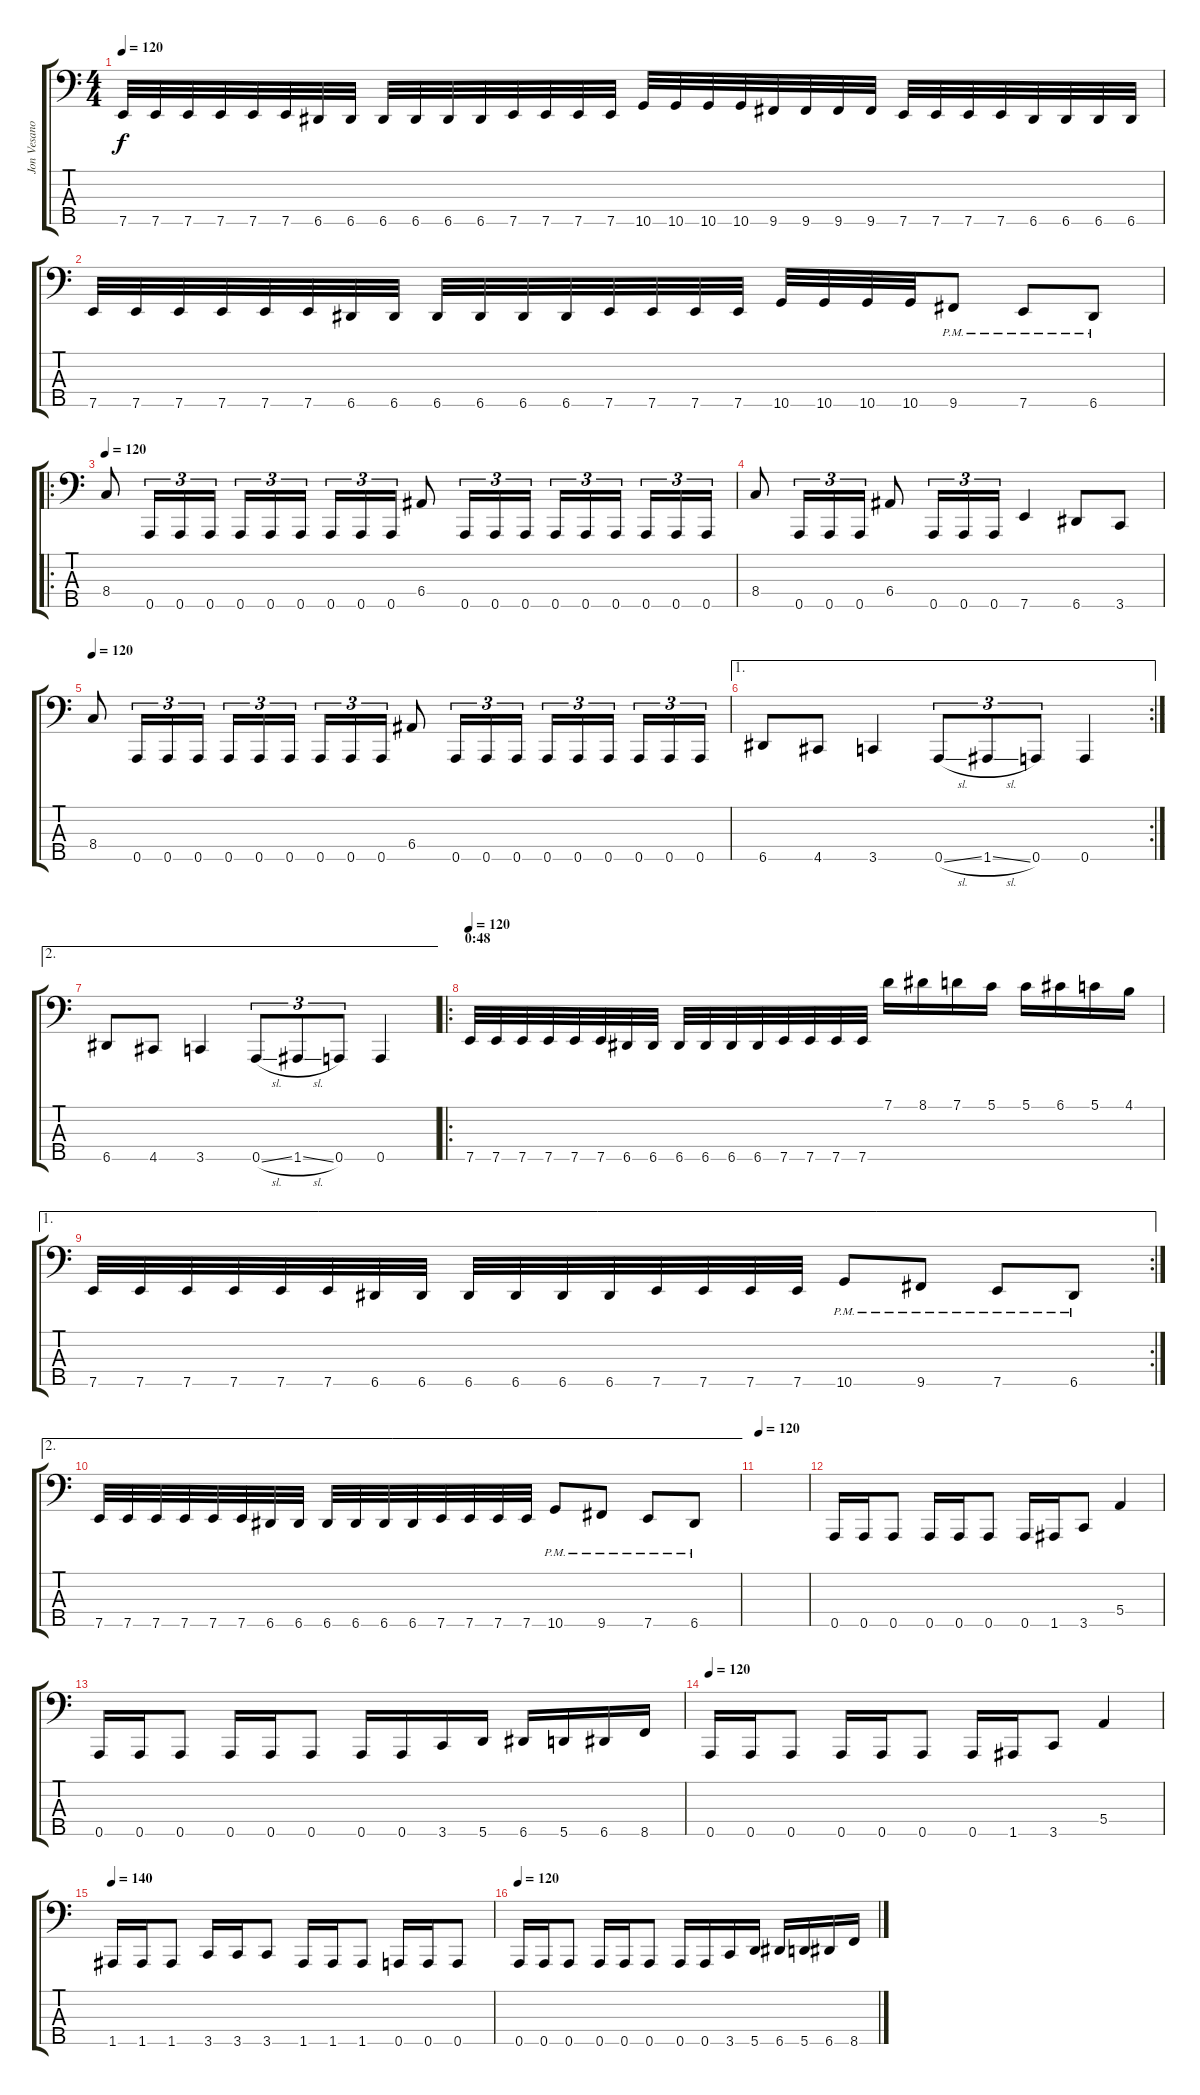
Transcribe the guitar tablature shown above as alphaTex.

\track ("Jon Vesano" "Jon Vesano") {instrument electricbasspick}
\staff {score tabs}
\tuning (G2 D2 A1 E1 A0) {hide}
\ts (4 4)
\tempo 120
\clef f4
\ks c
7.5.32{dy f} 7.5.32 7.5.32 7.5.32 7.5.32 7.5.32 6.5.32 6.5.32 6.5.32 6.5.32 6.5.32 6.5.32 7.5.32 7.5.32 7.5.32 7.5.32 10.5.32 10.5.32 10.5.32 10.5.32 9.5.32 9.5.32 9.5.32 9.5.32 7.5.32 7.5.32 7.5.32 7.5.32 6.5.32 6.5.32 6.5.32 6.5.32 |
7.5.32 7.5.32 7.5.32 7.5.32 7.5.32 7.5.32 6.5.32 6.5.32 6.5.32 6.5.32 6.5.32 6.5.32 7.5.32 7.5.32 7.5.32 7.5.32 10.5.32 10.5.32 10.5.32 10.5.32 9.5{pm}.8 7.5{pm}.8 6.5{pm}.8 |
\ro
\tempo 120
8.4.8 0.5.16{tu (3 2)} 0.5.16{tu (3 2)} 0.5.16{tu (3 2)} 0.5.16{tu (3 2)} 0.5.16{tu (3 2)} 0.5.16{tu (3 2)} 0.5.16{tu (3 2)} 0.5.16{tu (3 2)} 0.5.16{tu (3 2)} 6.4.8 0.5.16{tu (3 2)} 0.5.16{tu (3 2)} 0.5.16{tu (3 2)} 0.5.16{tu (3 2)} 0.5.16{tu (3 2)} 0.5.16{tu (3 2)} 0.5.16{tu (3 2)} 0.5.16{tu (3 2)} 0.5.16{tu (3 2)} |
8.4.8 0.5.16{tu (3 2)} 0.5.16{tu (3 2)} 0.5.16{tu (3 2)} 6.4.8 0.5.16{tu (3 2)} 0.5.16{tu (3 2)} 0.5.16{tu (3 2)} 7.5.4 6.5.8 3.5.8 |
\tempo 120
8.4.8 0.5.16{tu (3 2)} 0.5.16{tu (3 2)} 0.5.16{tu (3 2)} 0.5.16{tu (3 2)} 0.5.16{tu (3 2)} 0.5.16{tu (3 2)} 0.5.16{tu (3 2)} 0.5.16{tu (3 2)} 0.5.16{tu (3 2)} 6.4.8 0.5.16{tu (3 2)} 0.5.16{tu (3 2)} 0.5.16{tu (3 2)} 0.5.16{tu (3 2)} 0.5.16{tu (3 2)} 0.5.16{tu (3 2)} 0.5.16{tu (3 2)} 0.5.16{tu (3 2)} 0.5.16{tu (3 2)} |
\ae 1
\rc 2
6.5.8 4.5.8 3.5.4 0.5{sl}.8{tu (3 2)} 1.5{sl}.8{tu (3 2)} 0.5.8{tu (3 2)} 0.5.4 |
\ae 2
6.5.8 4.5.8 3.5.4 0.5{sl}.8{tu (3 2)} 1.5{sl}.8{tu (3 2)} 0.5.8{tu (3 2)} 0.5.4 |
\ro
\section ("" "0:48")
\tempo 120
7.5.32 7.5.32 7.5.32 7.5.32 7.5.32 7.5.32 6.5.32 6.5.32 6.5.32 6.5.32 6.5.32 6.5.32 7.5.32 7.5.32 7.5.32 7.5.32 7.1.16 8.1.16 7.1.16 5.1.16 5.1.16 6.1.16 5.1.16 4.1.16 |
\ae 1
\rc 2
7.5.32 7.5.32 7.5.32 7.5.32 7.5.32 7.5.32 6.5.32 6.5.32 6.5.32 6.5.32 6.5.32 6.5.32 7.5.32 7.5.32 7.5.32 7.5.32 10.5{pm}.8 9.5{pm}.8 7.5{pm}.8 6.5{pm}.8 |
\ae 2
7.5.32 7.5.32 7.5.32 7.5.32 7.5.32 7.5.32 6.5.32 6.5.32 6.5.32 6.5.32 6.5.32 6.5.32 7.5.32 7.5.32 7.5.32 7.5.32 10.5{pm}.8 9.5{pm}.8 7.5{pm}.8 6.5{pm}.8 |
\tempo 120
|
0.5.16 0.5.16 0.5.8 0.5.16 0.5.16 0.5.8 0.5.16 1.5.16 3.5.8 5.4.4 |
0.5.16 0.5.16 0.5.8 0.5.16 0.5.16 0.5.8 0.5.16 0.5.16 3.5.16 5.5.16 6.5.16 5.5.16 6.5.16 8.5.16 |
\tempo 120
0.5.16 0.5.16 0.5.8 0.5.16 0.5.16 0.5.8 0.5.16 1.5.16 3.5.8 5.4.4 |
\tempo 140
1.5.16 1.5.16 1.5.8 3.5.16 3.5.16 3.5.8 1.5.16 1.5.16 1.5.8 0.5.16 0.5.16 0.5.8 |
\tempo 120
0.5.16 0.5.16 0.5.8 0.5.16 0.5.16 0.5.8 0.5.16 0.5.16 3.5.16 5.5.16 6.5.16 5.5.16 6.5.16 8.5.16
